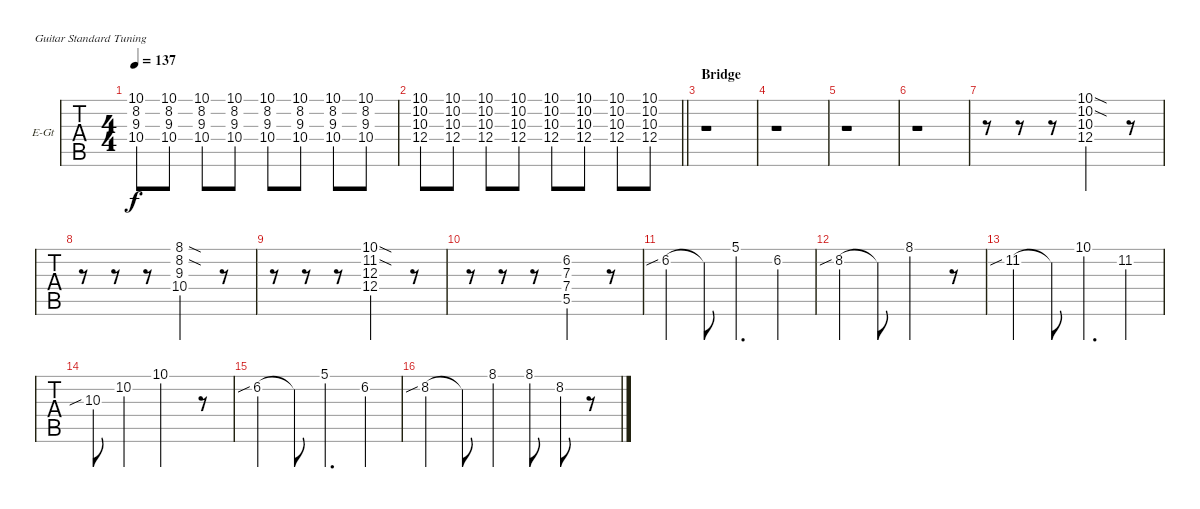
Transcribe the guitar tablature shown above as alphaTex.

\bracketExtendMode groupsimilarinstruments
\firstSystemTrackNameOrientation horizontal
\otherSystemsTrackNameOrientation horizontal
\track ("Nick" "E-Gt") {instrument overdrivenguitar}
\staff {tabs}
\tuning (E4 B3 G3 D3 A2 E2)
\ts (4 4)
\tempo 137
\clef g2
\ks c
(10.1 8.2 9.3 10.4).8{dy f} (10.1 8.2 9.3 10.4).8 (10.1 8.2 9.3 10.4).8 (10.1 8.2 9.3 10.4).8 (10.1 8.2 9.3 10.4).8 (10.1 8.2 9.3 10.4).8 (10.1 8.2 9.3 10.4).8 (10.1 8.2 9.3 10.4).8 |
\barLineRight lightlight
(10.1 10.2 10.3 12.4).8 (10.1 10.2 10.3 12.4).8 (10.1 10.2 10.3 12.4).8 (10.1 10.2 10.3 12.4).8 (10.1 10.2 10.3 12.4).8 (10.1 10.2 10.3 12.4).8 (10.1 10.2 10.3 12.4).8 (10.1 10.2 10.3 12.4).8 |
\section ("" "Bridge")
r.1 |
r.1 |
r.1 |
r.1 |
r.8 r.8 r.8 (10.1{sod} 10.2{sod} 10.3 12.4).2 r.8 |
r.8 r.8 r.8 (8.1{sod} 8.2{sod} 9.3 10.4).2 r.8 |
r.8 r.8 r.8 (10.1{sod} 11.2{sod} 12.3 12.4).2 r.8 |
r.8 r.8 r.8 (6.2 7.3 7.4 5.5).2 r.8 |
6.2{sib}.4 6.2{t}.8 5.1.4{d} 6.2.4 |
8.2{sib}.4 8.2{t}.8 8.1.2 r.8 |
11.2{sib}.4 11.2{t}.8 10.1.4{d} 11.2.4 |
10.3{sib}.8 10.2.4 10.1.2 r.8 |
6.2{sib}.4 6.2{t}.8 5.1.4{d} 6.2.4 |
8.2{sib}.4 8.2{t}.8 8.1.4 8.1.8 8.2.8 r.8
